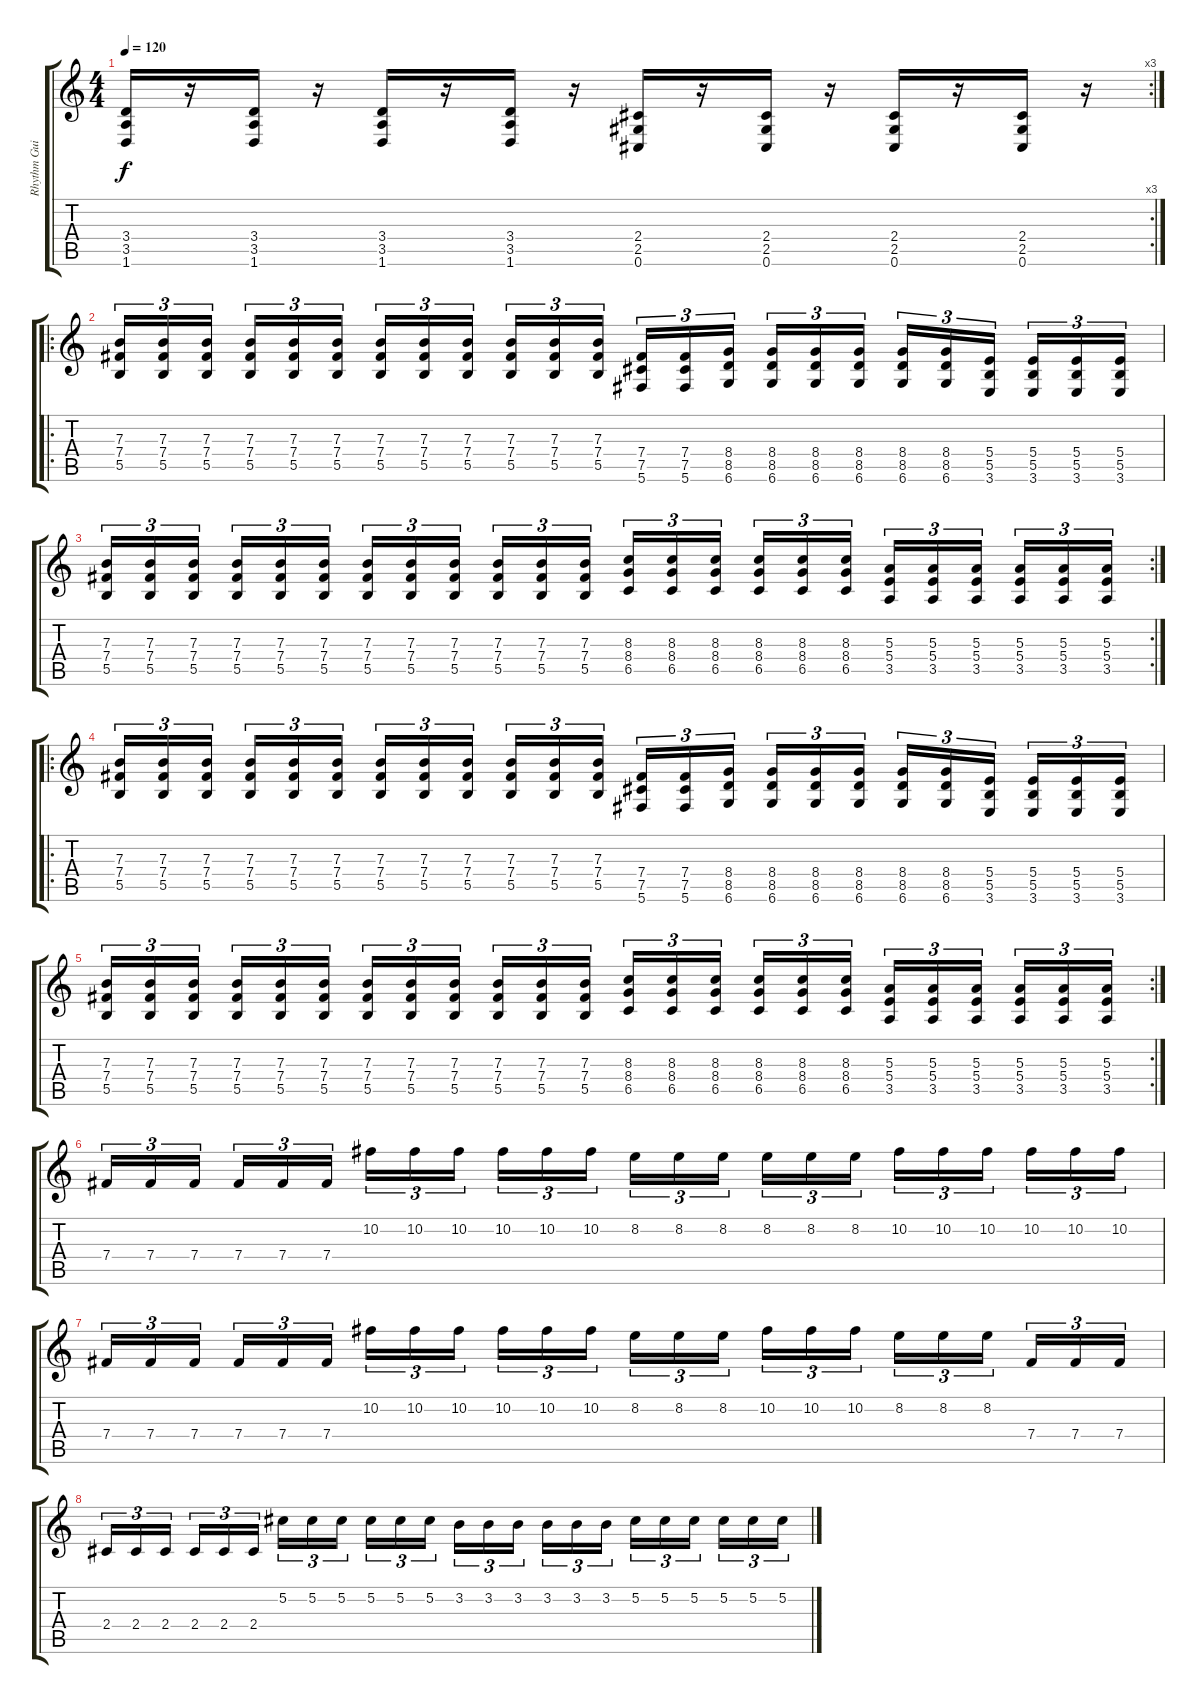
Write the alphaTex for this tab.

\track ("Rhythm Guitar" "Rhythm Gui") {instrument distortionguitar}
\staff {score tabs}
\tuning (Db4 Ab3 E3 B2 Gb2 Db2) {hide}
\rc 3
\ts (4 4)
\tempo 120
\clef g2
\ks c
(3.4 3.5 1.6).16{dy f} r.16 (3.4 3.5 1.6).16 r.16 (3.4 3.5 1.6).16 r.16 (3.4 3.5 1.6).16 r.16 (2.4 2.5 0.6).16 r.16 (2.4 2.5 0.6).16 r.16 (2.4 2.5 0.6).16 r.16 (2.4 2.5 0.6).16 r.16 |
\ro
(7.3 7.4 5.5).16{tu (3 2)} (7.3 7.4 5.5).16{tu (3 2)} (7.3 7.4 5.5).16{tu (3 2) beam splitsecondary} (7.3 7.4 5.5).16{tu (3 2)} (7.3 7.4 5.5).16{tu (3 2)} (7.3 7.4 5.5).16{tu (3 2)} (7.3 7.4 5.5).16{tu (3 2)} (7.3 7.4 5.5).16{tu (3 2)} (7.3 7.4 5.5).16{tu (3 2) beam splitsecondary} (7.3 7.4 5.5).16{tu (3 2)} (7.3 7.4 5.5).16{tu (3 2)} (7.3 7.4 5.5).16{tu (3 2)} (7.4 7.5 5.6).16{tu (3 2)} (7.4 7.5 5.6).16{tu (3 2)} (8.4 8.5 6.6).16{tu (3 2) beam splitsecondary} (8.4 8.5 6.6).16{tu (3 2)} (8.4 8.5 6.6).16{tu (3 2)} (8.4 8.5 6.6).16{tu (3 2)} (8.4 8.5 6.6).16{tu (3 2)} (8.4 8.5 6.6).16{tu (3 2)} (5.4 5.5 3.6).16{tu (3 2) beam splitsecondary} (5.4 5.5 3.6).16{tu (3 2)} (5.4 5.5 3.6).16{tu (3 2)} (5.4 5.5 3.6).16{tu (3 2)} |
\rc 2
(7.3 7.4 5.5).16{tu (3 2)} (7.3 7.4 5.5).16{tu (3 2)} (7.3 7.4 5.5).16{tu (3 2) beam splitsecondary} (7.3 7.4 5.5).16{tu (3 2)} (7.3 7.4 5.5).16{tu (3 2)} (7.3 7.4 5.5).16{tu (3 2)} (7.3 7.4 5.5).16{tu (3 2)} (7.3 7.4 5.5).16{tu (3 2)} (7.3 7.4 5.5).16{tu (3 2) beam splitsecondary} (7.3 7.4 5.5).16{tu (3 2)} (7.3 7.4 5.5).16{tu (3 2)} (7.3 7.4 5.5).16{tu (3 2)} (8.3 8.4 6.5).16{tu (3 2)} (8.3 8.4 6.5).16{tu (3 2)} (8.3 8.4 6.5).16{tu (3 2) beam splitsecondary} (8.3 8.4 6.5).16{tu (3 2)} (8.3 8.4 6.5).16{tu (3 2)} (8.3 8.4 6.5).16{tu (3 2)} (5.3 5.4 3.5).16{tu (3 2)} (5.3 5.4 3.5).16{tu (3 2)} (5.3 5.4 3.5).16{tu (3 2) beam splitsecondary} (5.3 5.4 3.5).16{tu (3 2)} (5.3 5.4 3.5).16{tu (3 2)} (5.3 5.4 3.5).16{tu (3 2)} |
\ro
(7.3 7.4 5.5).16{tu (3 2)} (7.3 7.4 5.5).16{tu (3 2)} (7.3 7.4 5.5).16{tu (3 2) beam splitsecondary} (7.3 7.4 5.5).16{tu (3 2)} (7.3 7.4 5.5).16{tu (3 2)} (7.3 7.4 5.5).16{tu (3 2)} (7.3 7.4 5.5).16{tu (3 2)} (7.3 7.4 5.5).16{tu (3 2)} (7.3 7.4 5.5).16{tu (3 2) beam splitsecondary} (7.3 7.4 5.5).16{tu (3 2)} (7.3 7.4 5.5).16{tu (3 2)} (7.3 7.4 5.5).16{tu (3 2)} (7.4 7.5 5.6).16{tu (3 2)} (7.4 7.5 5.6).16{tu (3 2)} (8.4 8.5 6.6).16{tu (3 2) beam splitsecondary} (8.4 8.5 6.6).16{tu (3 2)} (8.4 8.5 6.6).16{tu (3 2)} (8.4 8.5 6.6).16{tu (3 2)} (8.4 8.5 6.6).16{tu (3 2)} (8.4 8.5 6.6).16{tu (3 2)} (5.4 5.5 3.6).16{tu (3 2) beam splitsecondary} (5.4 5.5 3.6).16{tu (3 2)} (5.4 5.5 3.6).16{tu (3 2)} (5.4 5.5 3.6).16{tu (3 2)} |
\rc 2
(7.3 7.4 5.5).16{tu (3 2)} (7.3 7.4 5.5).16{tu (3 2)} (7.3 7.4 5.5).16{tu (3 2) beam splitsecondary} (7.3 7.4 5.5).16{tu (3 2)} (7.3 7.4 5.5).16{tu (3 2)} (7.3 7.4 5.5).16{tu (3 2)} (7.3 7.4 5.5).16{tu (3 2)} (7.3 7.4 5.5).16{tu (3 2)} (7.3 7.4 5.5).16{tu (3 2) beam splitsecondary} (7.3 7.4 5.5).16{tu (3 2)} (7.3 7.4 5.5).16{tu (3 2)} (7.3 7.4 5.5).16{tu (3 2)} (8.3 8.4 6.5).16{tu (3 2)} (8.3 8.4 6.5).16{tu (3 2)} (8.3 8.4 6.5).16{tu (3 2) beam splitsecondary} (8.3 8.4 6.5).16{tu (3 2)} (8.3 8.4 6.5).16{tu (3 2)} (8.3 8.4 6.5).16{tu (3 2)} (5.3 5.4 3.5).16{tu (3 2)} (5.3 5.4 3.5).16{tu (3 2)} (5.3 5.4 3.5).16{tu (3 2) beam splitsecondary} (5.3 5.4 3.5).16{tu (3 2)} (5.3 5.4 3.5).16{tu (3 2)} (5.3 5.4 3.5).16{tu (3 2)} |
7.4.16{tu (3 2)} 7.4.16{tu (3 2)} 7.4.16{tu (3 2) beam splitsecondary} 7.4.16{tu (3 2)} 7.4.16{tu (3 2)} 7.4.16{tu (3 2)} 10.2.16{tu (3 2)} 10.2.16{tu (3 2)} 10.2.16{tu (3 2) beam splitsecondary} 10.2.16{tu (3 2)} 10.2.16{tu (3 2)} 10.2.16{tu (3 2)} 8.2.16{tu (3 2)} 8.2.16{tu (3 2)} 8.2.16{tu (3 2) beam splitsecondary} 8.2.16{tu (3 2)} 8.2.16{tu (3 2)} 8.2.16{tu (3 2)} 10.2.16{tu (3 2)} 10.2.16{tu (3 2)} 10.2.16{tu (3 2) beam splitsecondary} 10.2.16{tu (3 2)} 10.2.16{tu (3 2)} 10.2.16{tu (3 2)} |
7.4.16{tu (3 2)} 7.4.16{tu (3 2)} 7.4.16{tu (3 2) beam splitsecondary} 7.4.16{tu (3 2)} 7.4.16{tu (3 2)} 7.4.16{tu (3 2)} 10.2.16{tu (3 2)} 10.2.16{tu (3 2)} 10.2.16{tu (3 2) beam splitsecondary} 10.2.16{tu (3 2)} 10.2.16{tu (3 2)} 10.2.16{tu (3 2)} 8.2.16{tu (3 2)} 8.2.16{tu (3 2)} 8.2.16{tu (3 2) beam splitsecondary} 10.2.16{tu (3 2)} 10.2.16{tu (3 2)} 10.2.16{tu (3 2)} 8.2.16{tu (3 2)} 8.2.16{tu (3 2)} 8.2.16{tu (3 2) beam splitsecondary} 7.4.16{tu (3 2)} 7.4.16{tu (3 2)} 7.4.16{tu (3 2)} |
2.4.16{tu (3 2)} 2.4.16{tu (3 2)} 2.4.16{tu (3 2) beam splitsecondary} 2.4.16{tu (3 2)} 2.4.16{tu (3 2)} 2.4.16{tu (3 2)} 5.2.16{tu (3 2)} 5.2.16{tu (3 2)} 5.2.16{tu (3 2) beam splitsecondary} 5.2.16{tu (3 2)} 5.2.16{tu (3 2)} 5.2.16{tu (3 2)} 3.2.16{tu (3 2)} 3.2.16{tu (3 2)} 3.2.16{tu (3 2) beam splitsecondary} 3.2.16{tu (3 2)} 3.2.16{tu (3 2)} 3.2.16{tu (3 2)} 5.2.16{tu (3 2)} 5.2.16{tu (3 2)} 5.2.16{tu (3 2) beam splitsecondary} 5.2.16{tu (3 2)} 5.2.16{tu (3 2)} 5.2.16{tu (3 2)}
